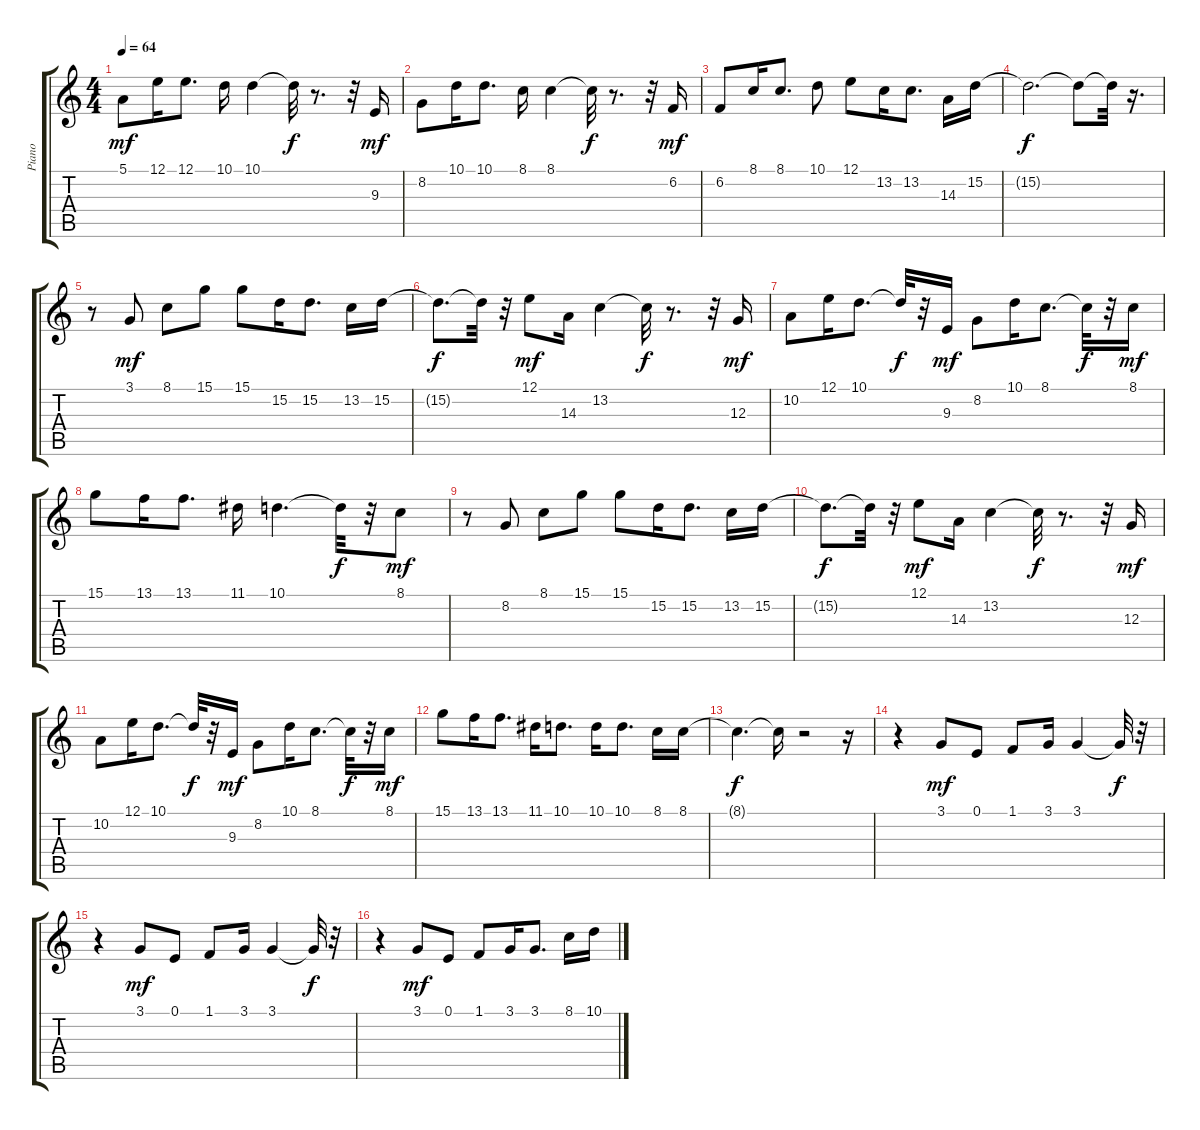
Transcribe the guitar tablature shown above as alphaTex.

\track ("Piano" "Piano") {instrument acousticgrandpiano}
\staff {score tabs}
\tuning (E4 B3 G3 D3 A2 E2) {hide}
\ts (4 4)
\tempo 64
\clef g2
\ks c
5.1.8{dy mf} 12.1.16 12.1.8{d} 10.1.16 10.1.4 10.1{t}.32{dy f} r.8{d} r.32 9.3.16{dy mf} |
8.2.8 10.1.16 10.1.8{d} 8.1.16 8.1.4 8.1{t}.32{dy f} r.8{d} r.32 6.2.16{dy mf} |
6.2.8 8.1.16 8.1.8{d} 10.1.8 12.1.8 13.2.16 13.2.8{d} 14.3.16 15.2.16 |
15.2{t}.2{d dy f} 15.2{t}.8 15.2{t}.32 r.16{d} |
r.8 3.1.8{dy mf volume 10} 8.1.8 15.1.8 15.1.8 15.2.16 15.2.8{d} 13.2.16 15.2.16 |
15.2{t}.8{d dy f} 15.2{t}.32 r.32 12.1.8{dy mf} 14.3.16 13.2.4 13.2{t}.32{dy f} r.8{d} r.32 12.3.16{dy mf} |
10.2.8 12.1.16 10.1.8{d} 10.1{t}.32{dy f} r.32 9.3.16{dy mf} 8.2.8 10.1.16 8.1.8{d} 8.1{t}.32{dy f} r.32 8.1.16{dy mf} |
15.1.8 13.1.16 13.1.8{d} 11.1.16 10.1.4{d} 10.1{t}.32{dy f} r.32 8.1.8{dy mf} |
r.8 8.2.8 8.1.8 15.1.8 15.1.8 15.2.16 15.2.8{d} 13.2.16 15.2.16 |
15.2{t}.8{d dy f} 15.2{t}.32 r.32 12.1.8{dy mf} 14.3.16 13.2.4 13.2{t}.32{dy f} r.8{d} r.32 12.3.16{dy mf} |
10.2.8 12.1.16 10.1.8{d} 10.1{t}.32{dy f} r.32 9.3.16{dy mf} 8.2.8 10.1.16 8.1.8{d} 8.1{t}.32{dy f} r.32 8.1.16{dy mf} |
15.1.8 13.1.16 13.1.8{d} 11.1.16 10.1.8{d} 10.1.16 10.1.8{d} 8.1.16 8.1.16 |
8.1{t}.4{d dy f} 8.1{t}.16 r.2 r.16 |
r.4 3.1.8{dy mf} 0.1.8 1.1.8 3.1.16 3.1.4 3.1{t}.32{dy f} r.32 |
r.4 3.1.8{dy mf} 0.1.8 1.1.8 3.1.16 3.1.4 3.1{t}.32{dy f} r.32 |
r.4 3.1.8{dy mf} 0.1.8 1.1.8 3.1.16 3.1.8{d} 8.1.16 10.1.16
